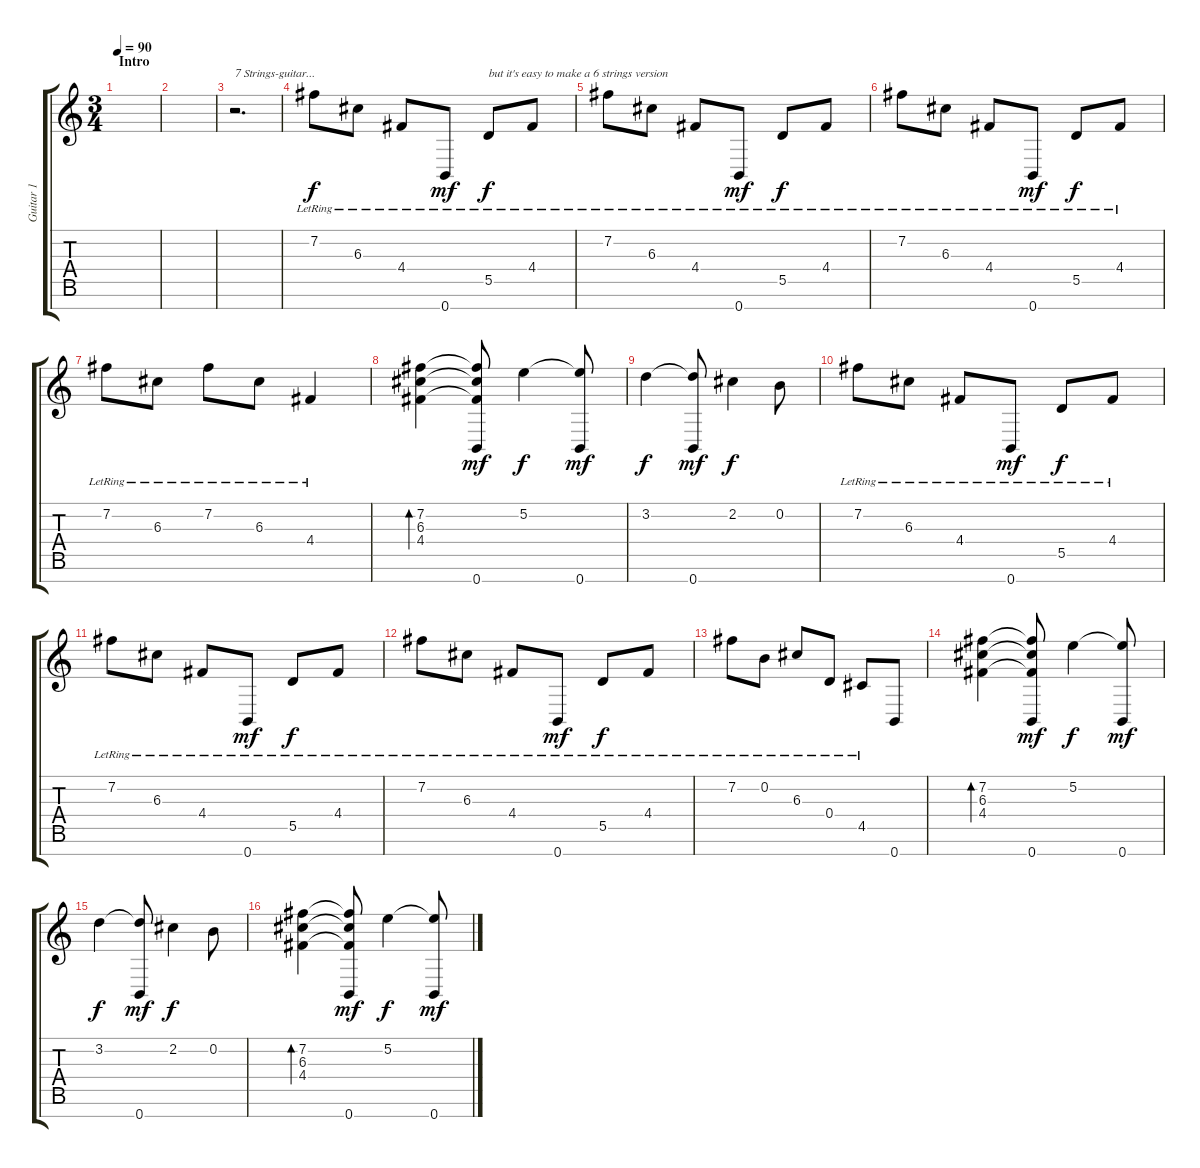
\track ("Guitar 1" "Guitar 1") {instrument distortionguitar}
\staff {score tabs}
\tuning (E4 B3 G3 D3 A2 E2 B1) {hide}
\ts (3 4)
\section ("" "Intro")
\tempo 90
\clef g2
\ks c
|
|
r.2{d txt "7 Strings-guitar..."} |
7.2{lr}.8{instrument electricguitarjazz} 6.3{lr}.8 4.4{lr}.8 0.7{lr}.8{dy mf} 5.5{lr}.8{txt "but it's easy to make a 6 strings version" dy f} 4.4{lr}.8 |
7.2{lr}.8{instrument electricguitarjazz} 6.3{lr}.8 4.4{lr}.8 0.7{lr}.8{dy mf} 5.5{lr}.8{dy f} 4.4{lr}.8 |
7.2{lr}.8{instrument electricguitarjazz} 6.3{lr}.8 4.4{lr}.8 0.7{lr}.8{dy mf} 5.5{lr}.8{dy f} 4.4{lr}.8 |
7.2{lr}.8{instrument electricguitarjazz} 6.3{lr}.8 7.2{lr}.8 6.3{lr}.8 4.4{lr}.4 |
(7.2 6.3 4.4).4{bd 240 instrument electricguitarjazz} (7.2{t} 6.3{t} 4.4{t} 0.7).8{dy mf} 5.2.4{dy f} (5.2{t} 0.7).8{dy mf} |
3.2.4{dy f} (3.2{t} 0.7).8{dy mf} 2.2.4{dy f} 0.2.8 |
7.2{lr}.8{instrument electricguitarjazz} 6.3{lr}.8 4.4{lr}.8 0.7{lr}.8{dy mf} 5.5{lr}.8{dy f} 4.4{lr}.8 |
7.2{lr}.8{instrument electricguitarjazz} 6.3{lr}.8 4.4{lr}.8 0.7{lr}.8{dy mf} 5.5{lr}.8{dy f} 4.4{lr}.8 |
7.2{lr}.8{instrument electricguitarjazz} 6.3{lr}.8 4.4{lr}.8 0.7{lr}.8{dy mf} 5.5{lr}.8{dy f} 4.4{lr}.8 |
7.2{lr}.8{instrument electricguitarjazz} 0.2{lr}.8 6.3{lr}.8 0.4{lr}.8 4.5{lr}.8 0.7.8 |
(7.2 6.3 4.4).4{bd 240 instrument electricguitarjazz} (7.2{t} 6.3{t} 4.4{t} 0.7).8{dy mf} 5.2.4{dy f} (5.2{t} 0.7).8{dy mf} |
3.2.4{dy f} (3.2{t} 0.7).8{dy mf} 2.2.4{dy f} 0.2.8 |
(7.2 6.3 4.4).4{bd 240 instrument electricguitarjazz} (7.2{t} 6.3{t} 4.4{t} 0.7).8{dy mf} 5.2.4{dy f} (5.2{t} 0.7).8{dy mf}
